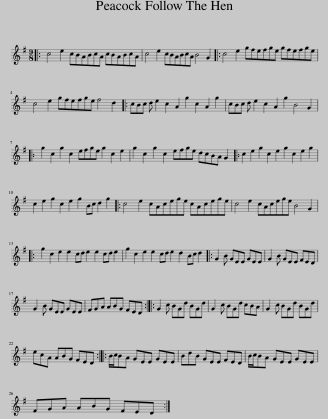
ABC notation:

X:1
L:1/8
M:9/8
I:linebreak $
K:Emin
V:1 treble
V:1
|: c4 e2 cBABcA cBABcA | c4 e2 cBABcA B4 G2 |: c4 e2 gfefge gfefge |$ c4 e2 gfefge f4 d2 |: cBc d e2 c2 A2 g2 c2 A2 g2 | %5
 cBc d e2 c2 A2 g2 B4 G2 |:$ g2 c2 g2 c2 efge g2 c2 e2 | g2 c2 g2 c2 efge dcBA G2 |: c2 e2 g2 c2 e2 g2 c2 e2 g2 |$ c2 e2 g2 c2 e2 g2 Bc d2 g2 |: %10
 c4 e2 cAcege cAcege | c4 e2 cAcege B4 G2 |:$ g2 c2 e2 e2 cd e2 e2 cd e2 | g2 c2 e2 e2 cd e2 d2 Bc d2 |: G2 B GEE GEE | %15
 G2 B GEE FED |$ G2 B GEE GEE | FGA ABG FED :: G2 c BGd BGd | G2 c BGd cBA | %20
 G2 c BGd BGd |$ ecA ABG FED :: B/c/BA GEE GEE | BdB GEE FED | B/c/BA GEE GEE |$ %25
 FGA ABG FED :| %26
